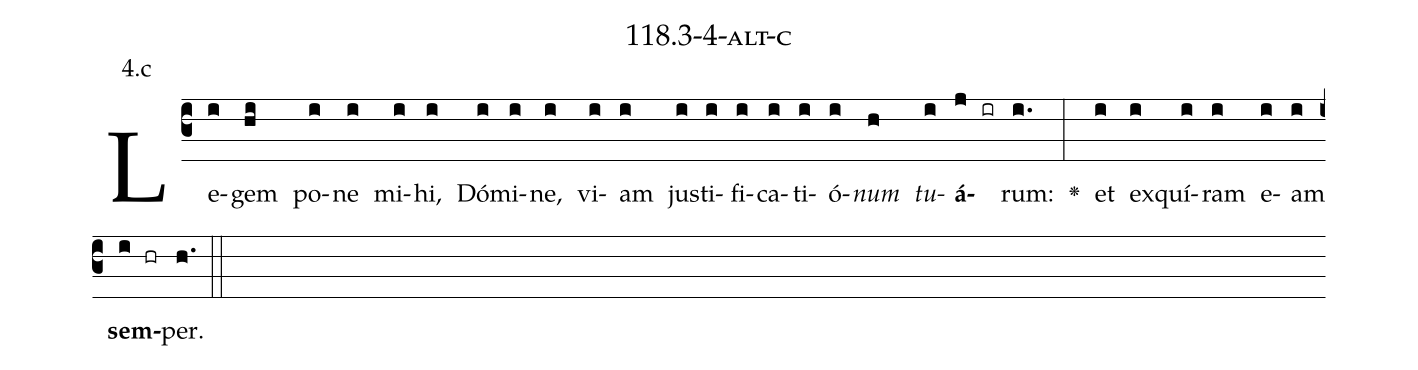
name: 118.3-4-alt-c;
annotation: 4.c;
%%
(c3)Le(i)gem(hi) po(i)ne(i) mi(i)hi,(i) Dó(i)mi(i)ne,(i) vi(i)am(i) jus(i)ti(i)fi(i)ca(i)ti(i)ó(i)<i>num</i>(h) <i>tu</i>(i)<b>á</b>(j ir)rum:(i.) <v>\greheightstar</v>(:) et(i) ex(i)quí(i)ram(i) e(i)am(i) <b>sem</b>(i hr)per.(h.) (::)


%E(i) u(i) o(i) u(i) a(i) e.(h.) (::)
